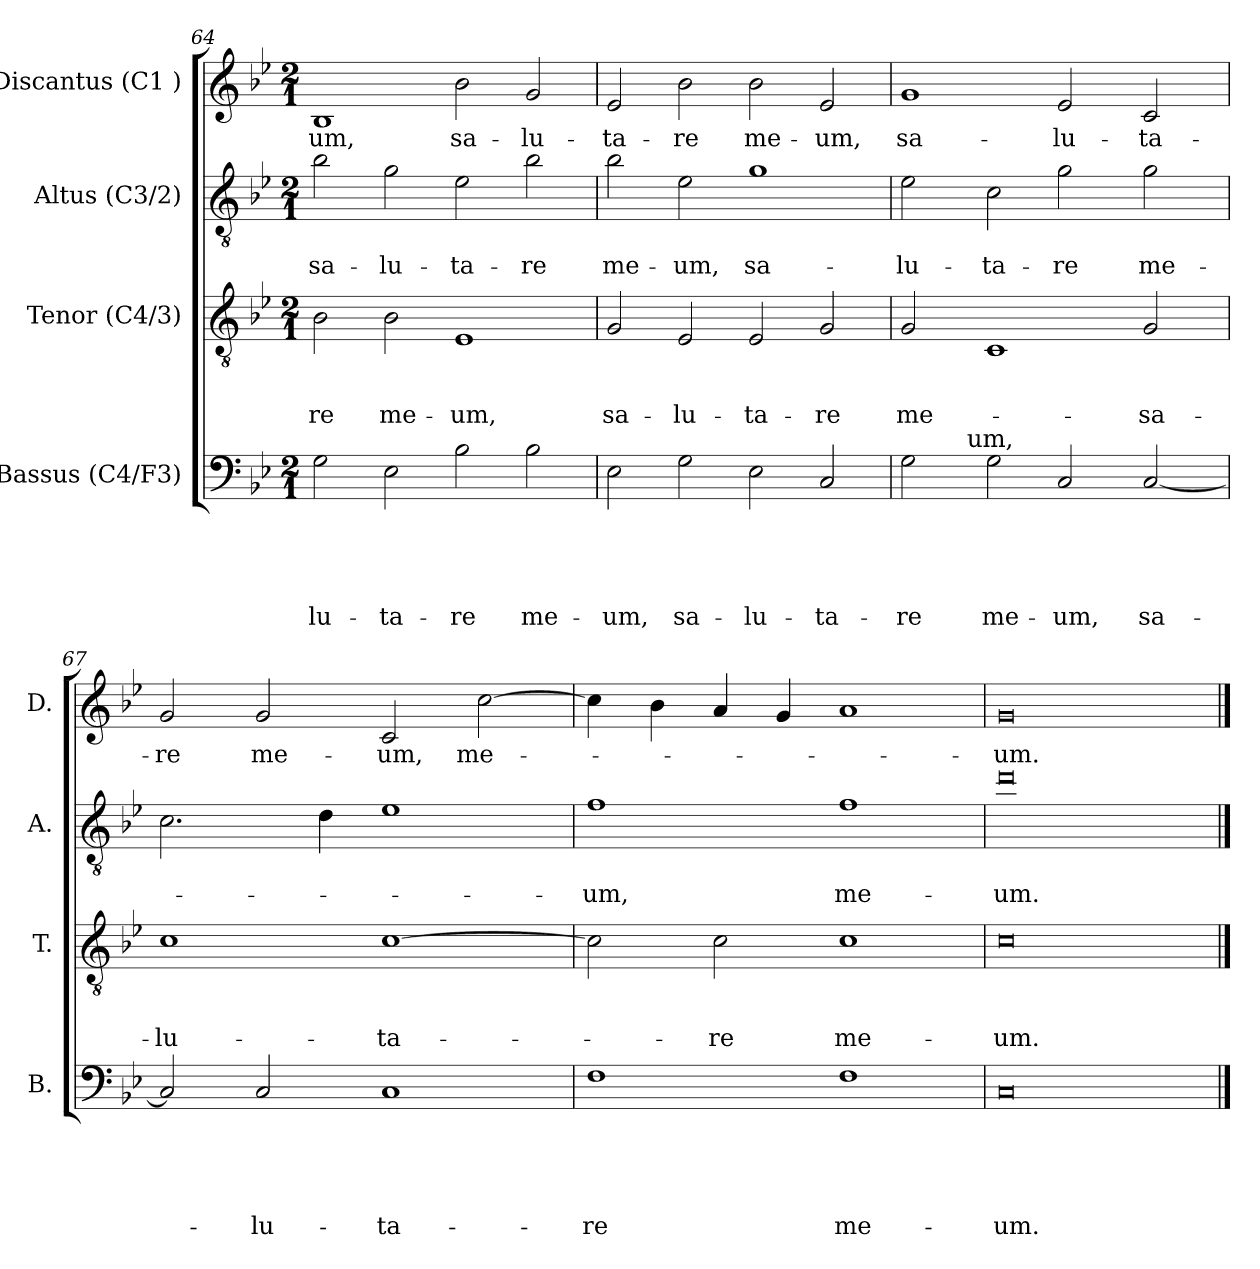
**kern	**text	**text	**text	**text	**text	**kern	**text	**text	**text	**kern	**text	**text	**kern	**text
*part4	*part4	*part4	*part4	*part4	*part4	*part3	*part3	*part3	*part3	*part2	*part2	*part2	*part1	*part1
*staff4	*staff4	*staff4	*staff4	*staff4	*staff4	*staff3	*staff3	*staff3	*staff3	*staff2	*staff2	*staff2	*staff1	*staff1
*I"Bassus (C4/F3)	*	*	*	*	*	*I"Tenor (C4/3)	*	*	*	*I"Altus (C3/2)	*	*	*I"Discantus (C1 )	*
*I'B.	*	*	*	*	*	*I'T.	*	*	*	*I'A.	*	*	*I'D.	*
*clefF4	*	*	*	*	*	*clefGv2	*	*	*	*clefGv2	*	*	*clefG2	*
*k[b-e-]	*	*	*	*	*	*k[b-e-]	*	*	*	*k[b-e-]	*	*	*k[b-e-]	*
*B-:	*	*	*	*	*	*B-:	*	*	*	*B-:	*	*	*B-:	*
*M2/1	*	*	*	*	*	*M2/1	*	*	*	*M2/1	*	*	*M2/1	*
=64	=64	=64	=64	=64	=64	=64	=64	=64	=64	=64	=64	=64	=64	=64
!	!	!	!	!	!LO:LY:b	!	!	!	!LO:LY:b	!	!	!LO:LY:b	!	!LO:LY:b
2G\	.	.	.	.	-lu-	2B-\	.	.	-re	2b-\	.	sa-	1B-	-um,
!	!	!	!	!	!LO:LY:b	!	!	!	!LO:LY:b	!	!	!LO:LY:b	!	!
2E-\	.	.	.	.	-ta-	2B-\	.	.	me-	2g\	.	-lu-	.	.
!	!	!	!	!	!LO:LY:b	!	!	!	!LO:LY:b	!	!	!LO:LY:b	!	!LO:LY:b
2B-\	.	.	.	.	-re	1E-	.	.	-um,	2e-\	.	-ta-	2b-\	sa-
!	!	!	!	!	!LO:LY:b	!	!	!	!	!	!	!LO:LY:b	!	!LO:LY:b
2B-\	.	.	.	.	me-	.	.	.	.	2b-\	.	-re	2g/	-lu-
!!LO:LB:g=z
=65	=65	=65	=65	=65	=65	=65	=65	=65	=65	=65	=65	=65	=65	=65
!	!	!	!	!	!LO:LY:b	!	!	!	!LO:LY:b	!	!	!LO:LY:b	!	!LO:LY:b
2E-\	.	.	.	.	-um,	2G/	.	.	sa-	2b-\	.	me-	2e-/	-ta-
!	!	!	!	!	!LO:LY:b	!	!	!	!LO:LY:b	!	!	!LO:LY:b	!	!LO:LY:b
2G\	.	.	.	.	sa-	2E-/	.	.	-lu-	2e-\	.	-um,	2b-\	-re
!	!	!	!	!	!LO:LY:b	!	!	!	!LO:LY:b	!	!	!LO:LY:b	!	!LO:LY:b
2E-\	.	.	.	.	-lu-	2E-/	.	.	-ta-	1g	.	sa-	2b-\	me-
!	!	!	!	!	!LO:LY:b	!	!	!	!LO:LY:b	!	!	!	!	!LO:LY:b
2C/	.	.	.	.	-ta-	2G/	.	.	-re	.	.	.	2e-/	-um,
=66	=66	=66	=66	=66	=66	=66	=66	=66	=66	=66	=66	=66	=66	=66
!	!	!	!	!	!LO:LY:b	!	!	!	!LO:LY:b	!	!	!LO:LY:b	!	!LO:LY:b
*^	*	*	*	*	*	*	*	*	*	*	*	*	*	*
2G\	4..ryy	.	.	.	.	-re	2G/	.	.	me-	2e-\	.	-lu-	1g	sa-
!	!LO:TX:a:t=um,	!	!	!	!	!	!	!	!	!	!	!	!	!	!
.	1ryy	.	.	.	.	.	.	.	.	.	.	.	.	.	.
!	!	!	!	!	!	!LO:LY:b	!	!	!	!	!	!	!LO:LY:b	!	!
2G\	.	.	.	.	.	me-	1C	.	.	.	2c\	.	-ta-	.	.
!	!	!	!	!	!	!LO:LY:b	!	!	!	!	!	!	!LO:LY:b	!	!LO:LY:b
2C/	.	.	.	.	.	-um,	.	.	.	.	2g\	.	-re	2e-/	-lu-
.	2ryy	.	.	.	.	.	.	.	.	.	.	.	.	.	.
!	!	!	!	!	!	!LO:LY:b	!	!	!	!LO:LY:b	!	!	!LO:LY:b	!	!LO:LY:b
[<2C/	.	.	.	.	.	sa-	2G/	.	.	-sa-	2g\	.	me-	2c/	-ta-
.	16ryy	.	.	.	.	.	.	.	.	.	.	.	.	.	.
=67	=67	=67	=67	=67	=67	=67	=67	=67	=67	=67	=67	=67	=67	=67	=67
!	!	!	!	!	!	!	!	!	!	!LO:LY:b	!	!	!	!	!LO:LY:b
*v	*v	*	*	*	*	*	*	*	*	*	*	*	*	*	*
2C/]	.	.	.	.	.	1c	.	.	-lu-	2.c\	.	.	2g/	-re
!	!	!	!	!	!LO:LY:b	!	!	!	!	!	!	!	!	!LO:LY:b
2C/	.	.	.	.	-lu-	.	.	.	.	.	.	.	2g/	me-
.	.	.	.	.	.	.	.	.	.	4d\	.	.	.	.
!	!	!	!	!	!LO:LY:b	!	!	!	!LO:LY:b	!	!	!	!	!LO:LY:b
1C	.	.	.	.	-ta-	[>1c	.	.	-ta-	1e-	.	.	2c/	-um,
!	!	!	!	!	!	!	!	!	!	!	!	!	!	!LO:LY:b
.	.	.	.	.	.	.	.	.	.	.	.	.	[>2cc\	me-
=68	=68	=68	=68	=68	=68	=68	=68	=68	=68	=68	=68	=68	=68	=68
!	!	!	!	!	!LO:LY:b	!	!	!	!	!	!	!LO:LY:b	!	!
1F	.	.	.	.	-re	2c\]	.	.	.	1f	.	-um,	4cc\]	.
.	.	.	.	.	.	.	.	.	.	.	.	.	4b-\	.
!	!	!	!	!	!	!	!	!	!LO:LY:b	!	!	!	!	!
.	.	.	.	.	.	2c\	.	.	-re	.	.	.	4a/	.
.	.	.	.	.	.	.	.	.	.	.	.	.	4g/	.
!	!	!	!	!	!LO:LY:b	!	!	!	!LO:LY:b	!	!	!LO:LY:b	!	!
1F	.	.	.	.	me-	1c	.	.	me-	1f	.	me-	1a	.
=69	=69	=69	=69	=69	=69	=69	=69	=69	=69	=69	=69	=69	=69	=69
!	!	!	!	!	!LO:LY:b	!	!	!	!LO:LY:b	!	!	!LO:LY:b	!	!LO:LY:b
0C	.	.	.	.	-um.	0c	.	.	-um.	0dd	.	-um.	0g	-um.
==	==	==	==	==	==	==	==	==	==	==	==	==	==	==
*-	*-	*-	*-	*-	*-	*-	*-	*-	*-	*-	*-	*-	*-	*-
